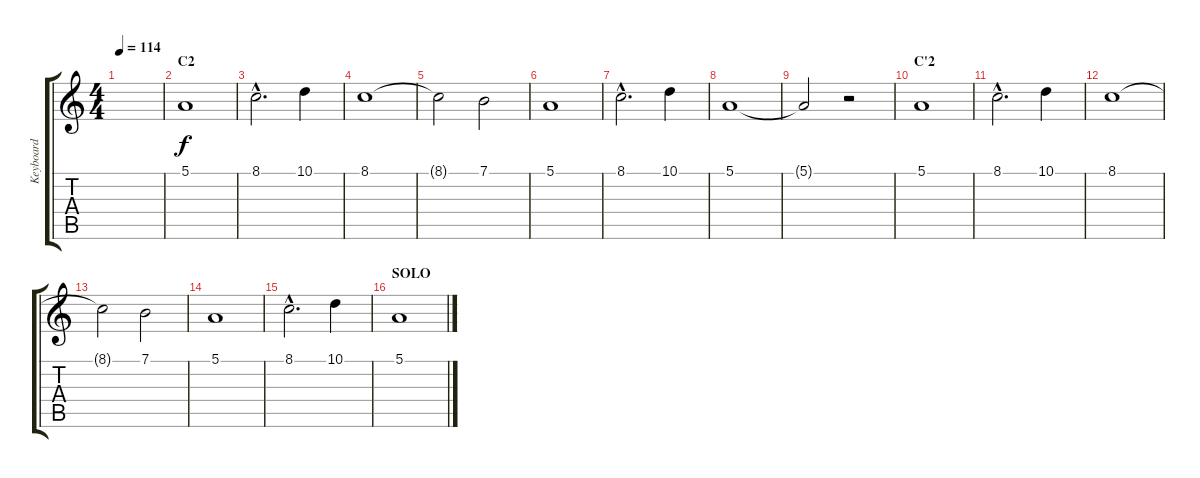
\track ("Keyboard" "Keyboard") {instrument electricgrandpiano}
\staff {score tabs}
\tuning (E4 B3 G3 D3 A2 E2) {hide}
\ts (4 4)
\tempo 114
\clef g2
\ks c
|
\section ("" "C2")
5.1.1 |
8.1{hac}.2{d} 10.1.4 |
8.1.1 |
8.1{t}.2 7.1.2 |
5.1.1 |
8.1{hac}.2{d} 10.1.4 |
5.1.1 |
5.1{t}.2 r.2 |
\section ("" "C'2")
5.1.1 |
8.1{hac}.2{d} 10.1.4 |
8.1.1 |
8.1{t}.2 7.1.2 |
5.1.1 |
8.1{hac}.2{d} 10.1.4 |
\section ("" "SOLO")
5.1.1
